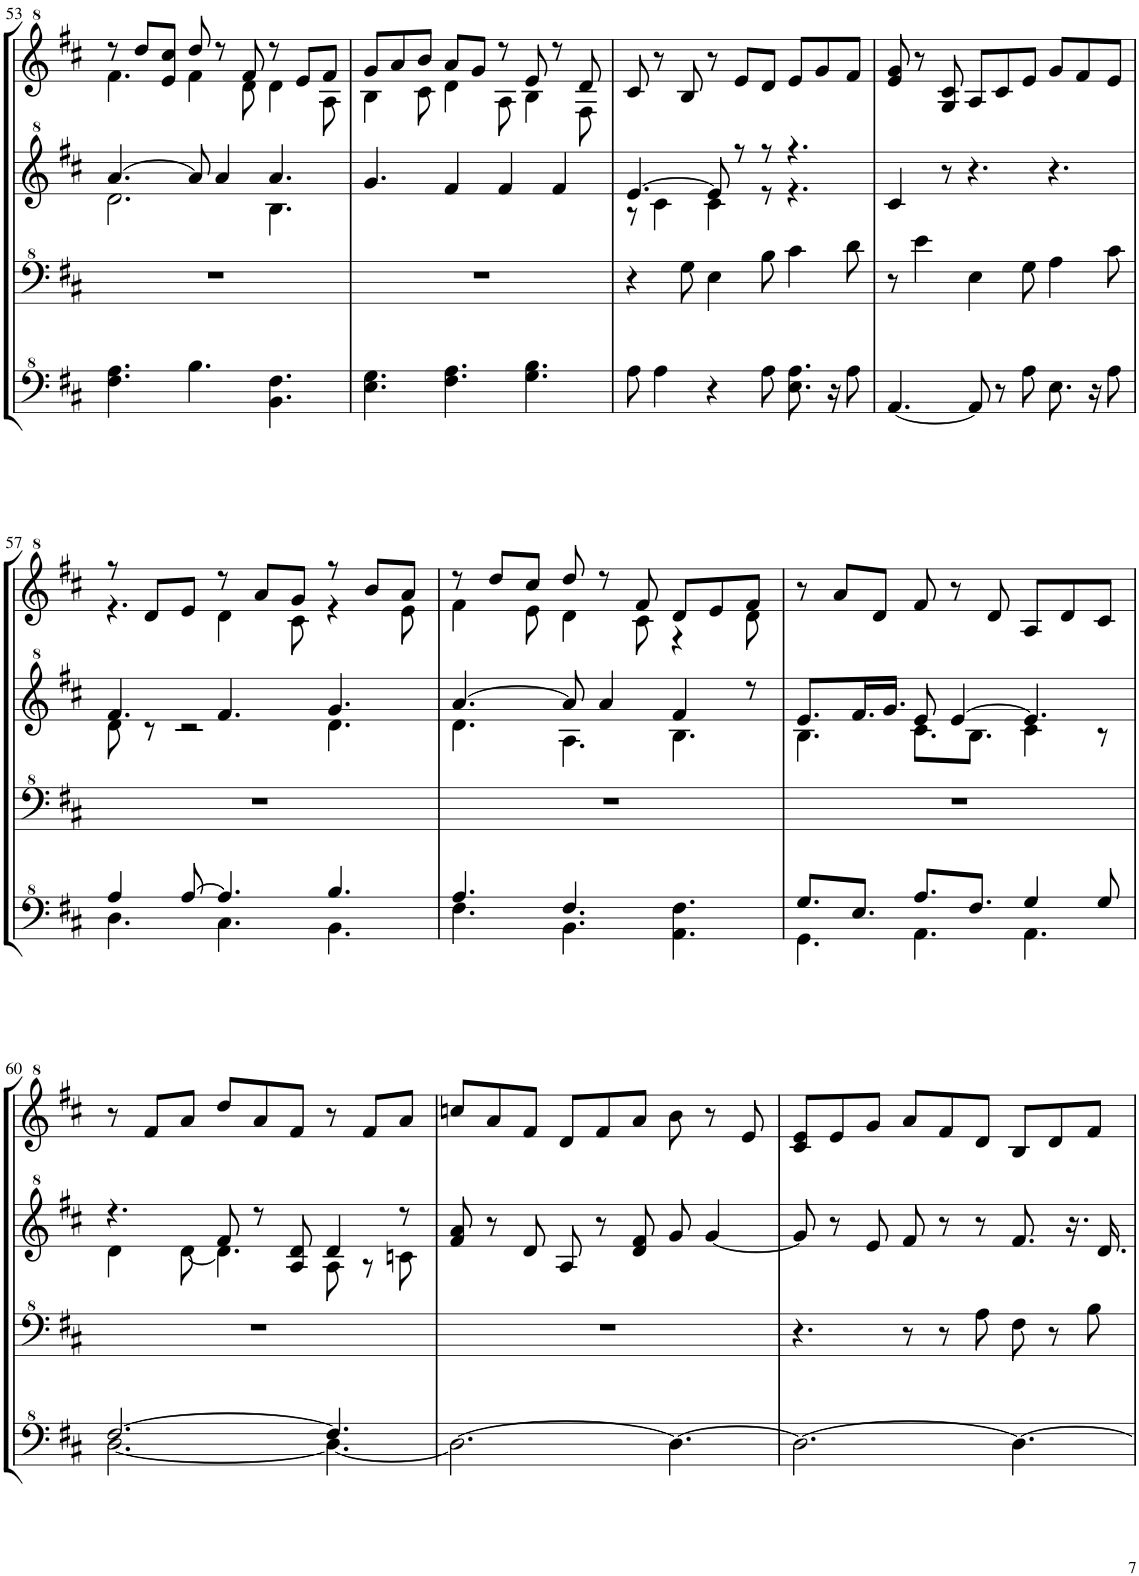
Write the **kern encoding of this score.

**kern	**kern	**kern	**kern
*part1	*part1	*part1	*part1
*staff4	*staff3	*staff2	*staff1
*I"Model III	*	*	*
!!LO:PB:g=z
*clefF^4	*clefF^4	*clefG^2	*clefG^2
*k[f#c#]	*k[f#c#]	*k[f#c#]	*k[f#c#]
*M9/8	*M9/8	*M9/8	*M9/8
=53	=53	=53	=53
*	*	*^	*^
4.f#\ 4.a\	8%9r	[4.aa/	2.dd\	8r	4.ff#\
.	.	.	.	8ddd/L	.
.	.	.	.	8ee/ 8ccc#/J	.
4.b\	.	8aa/]	.	8ddd/	4ff#\
.	.	4aa/	.	8r	.
.	.	.	.	8ff#/	8dd\
4.B\ 4.f#\	.	4.aa/	4.b\	8r	4dd\
.	.	.	.	8ee/L	.
.	.	.	.	8ff#/J	8a\
*	*	*v	*v	*	*
=54	=54	=54	=54	=54
4.e\ 4.g\	8%9r	4.gg/	8gg/L	4b\
.	.	.	8aa/	.
.	.	.	8bb/J	8cc#\
4.f#\ 4.a\	.	4ff#/	8aa/L	4dd\
.	.	.	8gg/J	.
.	.	4ff#/	8r	8a\
4.g\ 4.b\	.	.	8ee/	4b\
.	.	4ff#/	8r	.
.	.	.	8dd/	8f#\
*	*	*	*v	*v
=55	=55	=55	=55
*	*	*^	*
8a\	4r	[4.ee/	8r	8cc#/
4a\	.	.	4cc#\	8r
.	8g\	.	.	8b/
4r	4e\	8ee/]	4cc#\	8r
.	.	8r	.	8ee/L
8a\	8b\	8r	8r	8dd/J
8.e\ 8.a\	4cc#\	4.r	4.r	8ee/L
.	.	.	.	8gg/
16r	.	.	.	.
8a\	8dd\	.	.	8ff#/J
*	*	*v	*v	*
=56	=56	=56	=56
[4.A/	8r	4cc#/	8ee/ 8gg/
.	4ee\	.	8r
.	.	8r	8g/ 8cc#/
8A/]	4e\	4.r	8a/L
8r	.	.	8cc#/
8a\	8g\	.	8ee/J
8.e\	4a\	4.r	8gg/L
.	.	.	8ff#/
16r	.	.	.
8a\	8cc#\	.	8ee/J
!!LO:LB:g=z
=57	=57	=57	=57
*^	*	*^	*^
4a/	4.d\	8%9r	4.ff#/	8dd\	8r	4.r
.	.	.	.	8r	8dd/L	.
[8a/	.	.	.	2r	8ee/J	.
4.a/]	4.c#\	.	4.ff#/	.	8r	4dd\
.	.	.	.	.	8aa/L	.
.	.	.	.	.	8gg/J	8cc#\
4.b/	4.B\	.	4.gg/	4.dd\	8r	4r
.	.	.	.	.	8bb/L	.
.	.	.	.	.	8aa/J	8ee\
=58	=58	=58	=58	=58	=58	=58
4.a/	4.f#\	8%9r	[4.aa/	4.dd\	8r	4ff#\
.	.	.	.	.	8ddd/L	.
.	.	.	.	.	8ccc#/J	8ee\
4.B\	4.f#/	.	8aa/]	4.a\	8ddd/	4dd\
.	.	.	4aa/	.	8r	.
.	.	.	.	.	8ff#/	8cc#\
4.A\ 4.f#\	4.ryy	.	4ff#/	4.b\	8dd/L	4r
.	.	.	.	.	8ee/	.
.	.	.	8r	.	8ff#/J	8dd\
*	*	*	*	*	*v	*v
=59	=59	=59	=59	=59	=59
8.g/L	4.G\	8%9r	8.ee/L	4.b\	8r
.	.	.	.	.	8aa/L
8.e/J	.	.	16.ff#/L	.	.
.	.	.	.	.	8dd/J
.	.	.	16.gg/JJ	.	.
8.a/L	4.A\	.	8ee/	8.cc#\L	8ff#/
.	.	.	[4ee/	.	8r
8.f#/J	.	.	.	8.b\J	.
.	.	.	.	.	8dd/
4g/	4.A\	.	4.ee/]	4cc#\	8a/L
.	.	.	.	.	8dd/
8g/	.	.	.	8r	8cc#/J
!!LO:LB:g=z
=60	=60	=60	=60	=60	=60
[2.f#/	[2.d\	8%9r	4.r	4dd\	8r
.	.	.	.	.	8ff#/L
.	.	.	.	[8dd\	8aa/J
.	.	.	8ff#/	4.dd\]	8ddd/L
.	.	.	8r	.	8aa/
.	.	.	8a/ 8dd/	.	8ff#/J
4.f#/]	4.d\_	.	4dd/	8a\	8r
.	.	.	.	8r	8ff#/L
.	.	.	8r	8ccn\	8aa/J
*v	*v	*	*v	*v	*
=61	=61	=61	=61
2.d\_	8%9r	8ff#/ 8aa/	8cccn/L
.	.	8r	8aa/
.	.	8dd/	8ff#/J
.	.	8a/	8dd/L
.	.	8r	8ff#/
.	.	8dd/ 8ff#/	8aa/J
4.d\_	.	8gg/	8bb\
.	.	[4gg/	8r
.	.	.	8ee/
=62	=62	=62	=62
2.d\_	4.r	8gg/]	8cc#/ 8ee/L
.	.	8r	8ee/
.	.	8ee/	8gg/J
.	8r	8ff#/	8aa/L
.	8r	8r	8ff#/
.	8a\	8r	8dd/J
4.d\_	8f#\	8.ff#/	8b/L
.	8r	.	8dd/
.	.	16.r	.
.	8b\	.	8ff#/J
.	.	16.dd/	.
=	=	=	=
*-	*-	*-	*-
